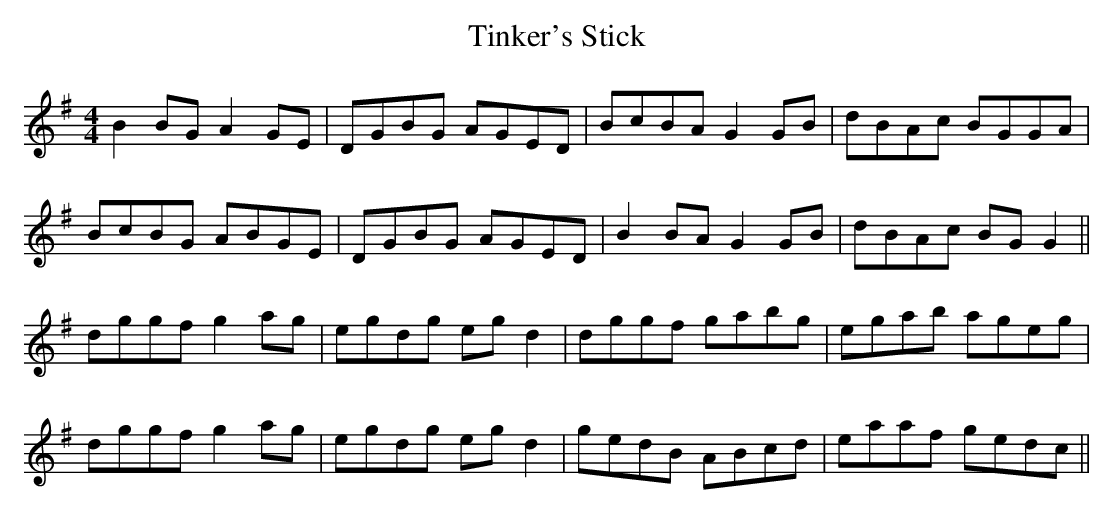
X:1
T: Tinker's Stick
M: 4/4
L: 1/8
K: G
B2 BG A2 GE | DGBG AGED | BcBA G2 GB | dBAc BGGA |
BcBG ABGE | DGBG AGED | B2 BA G2 GB | dBAc BG G2 ||
dggf g2 ag | egdg eg d2 | dggf gabg | egab ageg |
dggf g2 ag | egdg eg d2 | gedB ABcd | eaaf gedc ||
